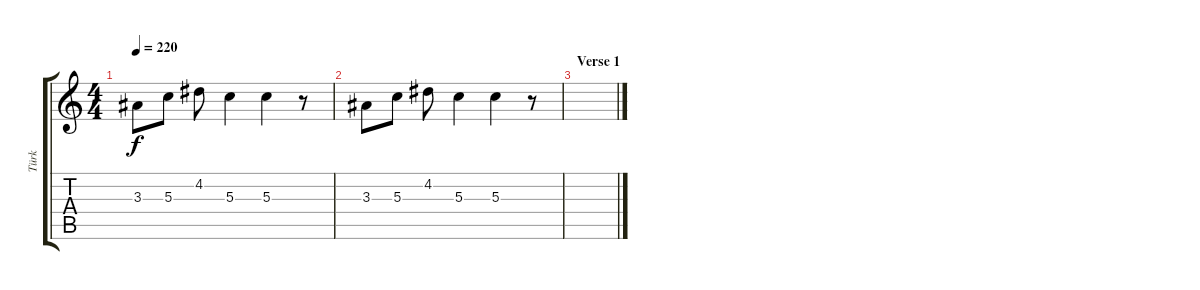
\track ("Türk" "Türk") {instrument overdrivenguitar}
\staff {score tabs}
\tuning (E4 B3 G3 D3 A2 E2) {hide}
\ts (4 4)
\tempo 220
\clef g2
\ks c
3.3.8{dy f} 5.3.8 4.2.8 5.3.4 5.3.4 r.8 |
3.3.8 5.3.8 4.2.8 5.3.4 5.3.4 r.8 |
\section ("" "Verse 1")
